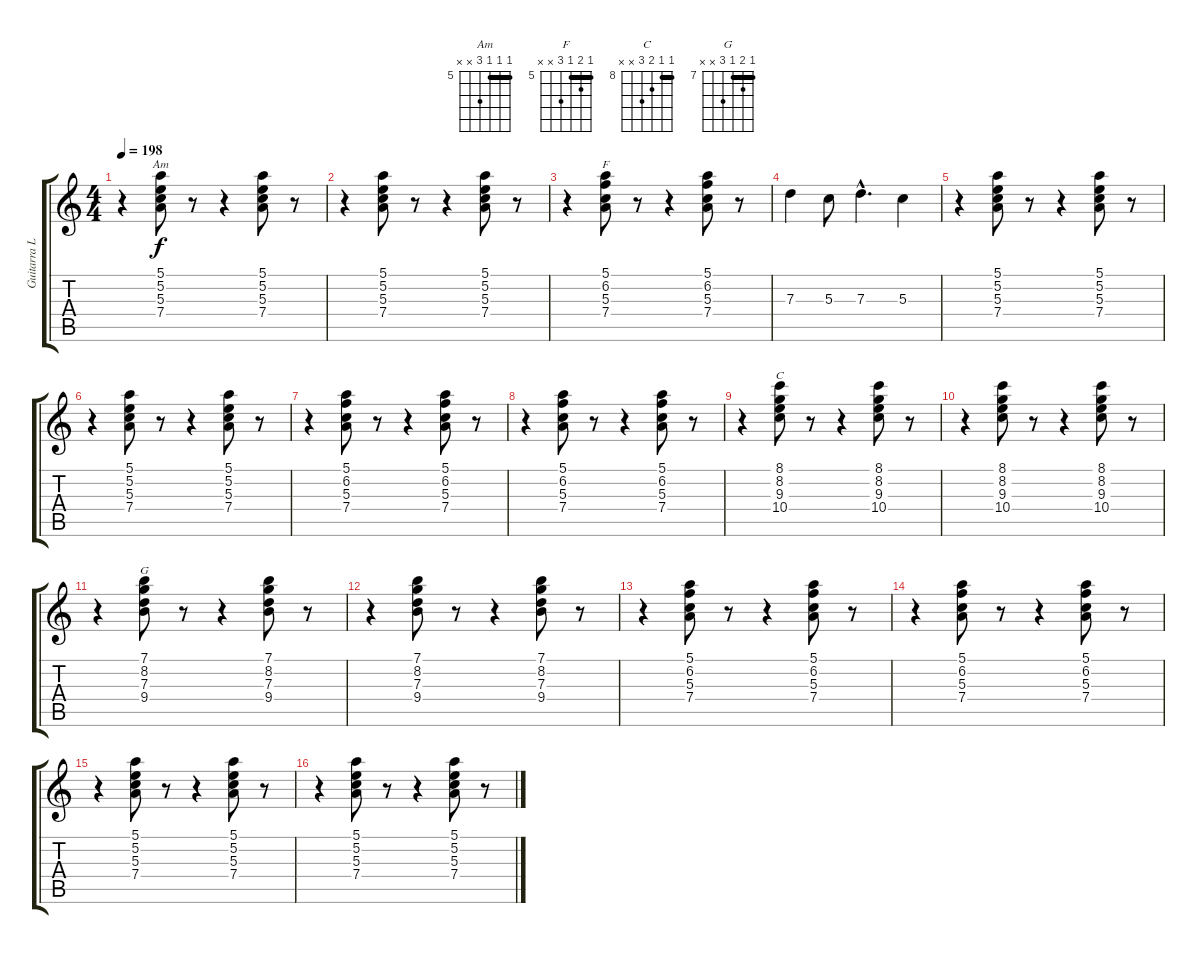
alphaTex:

\track ("Guitarra Lider" "Guitarra L") {instrument overdrivenguitar}
\staff {score tabs}
\tuning (E4 B3 G3 D3 A2 E2) {hide}
\chord ("Am" 5 5 5 7 x x) {firstfret 5 barre 5}
\chord ("F" 5 6 5 7 x x) {firstfret 5 barre 5}
\chord ("C" 8 8 9 10 x x) {firstfret 8 barre 8}
\chord ("G" 7 8 7 9 x x) {firstfret 7 barre 7}
\ts (4 4)
\tempo 198
\clef g2
\ks c
r.4{dy f} (5.1 5.2 5.3 7.4).8{ch "Am"} r.8 r.4 (5.1 5.2 5.3 7.4).8 r.8 |
r.4 (5.1 5.2 5.3 7.4).8 r.8 r.4 (5.1 5.2 5.3 7.4).8 r.8 |
r.4 (5.1 6.2 5.3 7.4).8{ch "F"} r.8 r.4 (5.1 6.2 5.3 7.4).8 r.8 |
7.3.4 5.3.8 7.3{hac}.4{d} 5.3.4 |
r.4 (5.1 5.2 5.3 7.4).8 r.8 r.4 (5.1 5.2 5.3 7.4).8 r.8 |
r.4 (5.1 5.2 5.3 7.4).8 r.8 r.4 (5.1 5.2 5.3 7.4).8 r.8 |
r.4 (5.1 6.2 5.3 7.4).8 r.8 r.4 (5.1 6.2 5.3 7.4).8 r.8 |
r.4 (5.1 6.2 5.3 7.4).8 r.8 r.4 (5.1 6.2 5.3 7.4).8 r.8 |
r.4 (8.1 8.2 9.3 10.4).8{ch "C"} r.8 r.4 (8.1 8.2 9.3 10.4).8 r.8 |
r.4 (8.1 8.2 9.3 10.4).8 r.8 r.4 (8.1 8.2 9.3 10.4).8 r.8 |
r.4 (7.1 8.2 7.3 9.4).8{ch "G"} r.8 r.4 (7.1 8.2 7.3 9.4).8 r.8 |
r.4 (7.1 8.2 7.3 9.4).8 r.8 r.4 (7.1 8.2 7.3 9.4).8 r.8 |
r.4 (5.1 6.2 5.3 7.4).8 r.8 r.4 (5.1 6.2 5.3 7.4).8 r.8 |
r.4 (5.1 6.2 5.3 7.4).8 r.8 r.4 (5.1 6.2 5.3 7.4).8 r.8 |
r.4 (5.1 5.2 5.3 7.4).8 r.8 r.4 (5.1 5.2 5.3 7.4).8 r.8 |
r.4 (5.1 5.2 5.3 7.4).8 r.8 r.4 (5.1 5.2 5.3 7.4).8 r.8
